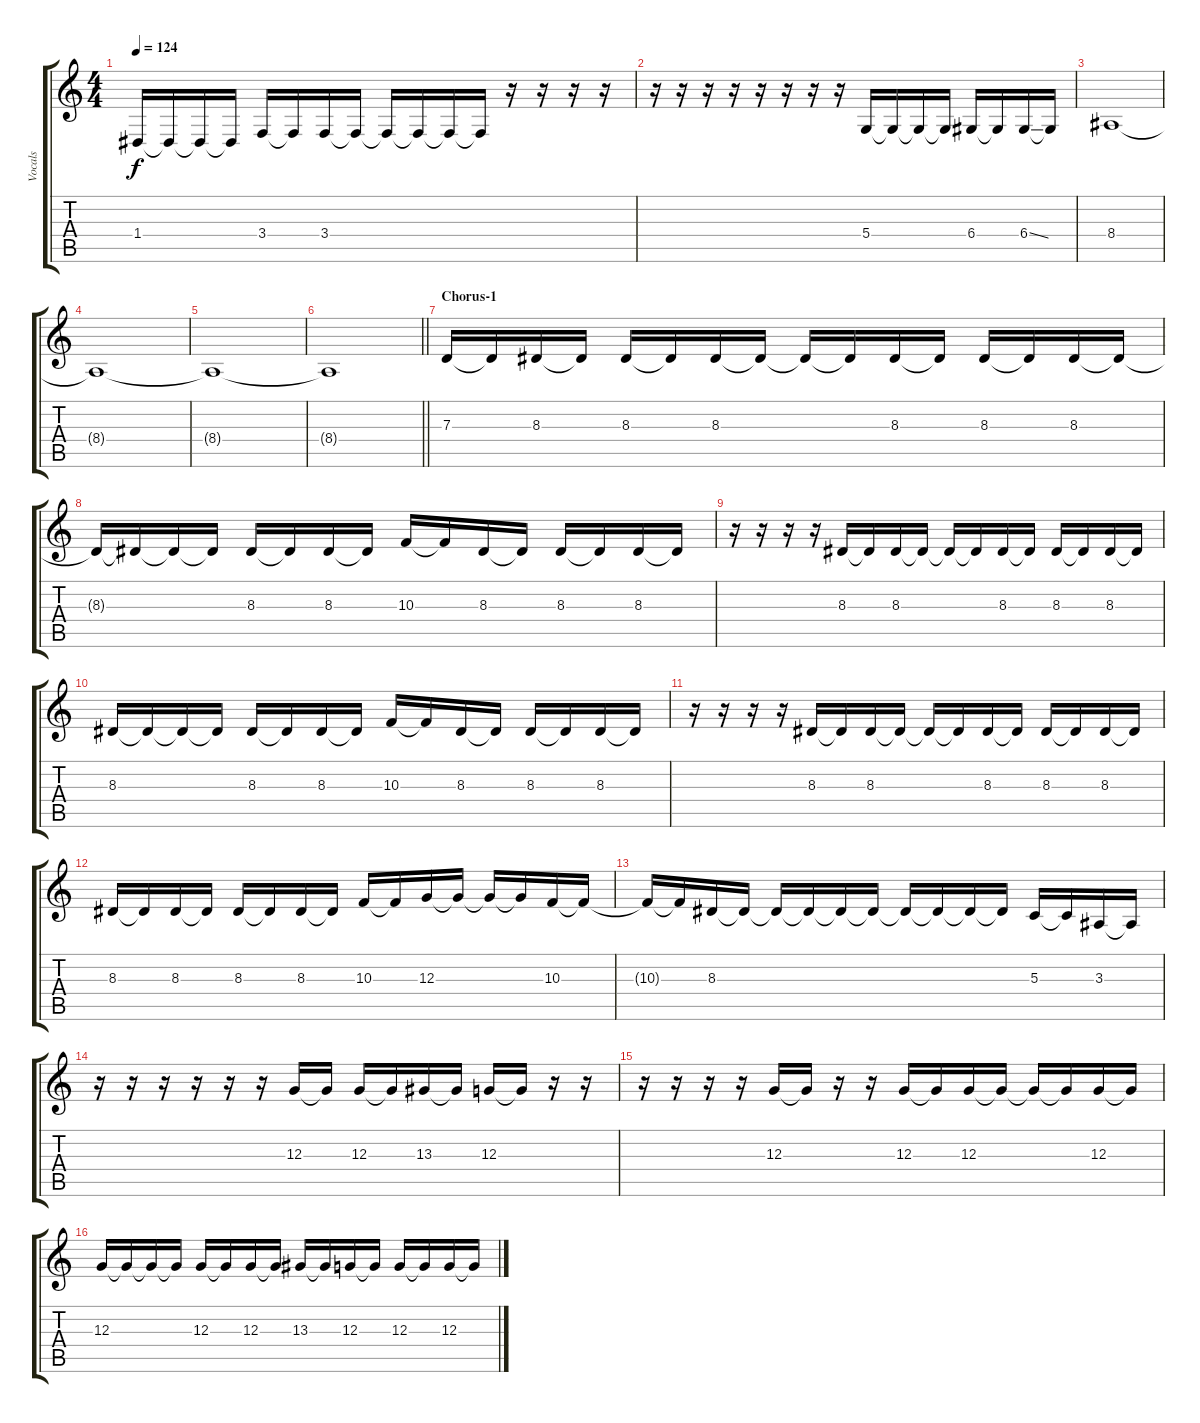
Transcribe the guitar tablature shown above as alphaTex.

\track ("Vocals" "Vocals") {instrument trumpet}
\staff {score tabs}
\tuning (E4 B3 G3 D3 A2 E2) {hide}
\ts (4 4)
\tempo 124
\clef g2
\ks c
1.4{t}.16{dy f} 1.4{t}.16 1.4{t}.16 1.4{t}.16 3.4.16 3.4{t}.16 3.4.16 3.4{t}.16 3.4{t}.16 3.4{t}.16 3.4{t}.16 3.4{t}.16 r.16 r.16 r.16 r.16 |
r.16 r.16 r.16 r.16 r.16 r.16 r.16 r.16 5.4.16 5.4{t}.16 5.4{t}.16 5.4{t}.16 6.4.16 6.4{t}.16 6.4{ss}.16 6.4{t}.16 |
8.4.1 |
8.4{t}.1 |
8.4{t}.1 |
\barLineRight lightlight
8.4{t}.1 |
\section ("" "Chorus-1")
7.3.16 7.3{t}.16 8.3.16 8.3{t}.16 8.3.16 8.3{t}.16 8.3.16 8.3{t}.16 8.3{t}.16 8.3{t}.16 8.3.16 8.3{t}.16 8.3.16 8.3{t}.16 8.3.16 8.3{t}.16 |
8.3{t}.16 8.3{t}.16 8.3{t}.16 8.3{t}.16 8.3.16 8.3{t}.16 8.3.16 8.3{t}.16 10.3.16 10.3{t}.16 8.3.16 8.3{t}.16 8.3.16 8.3{t}.16 8.3.16 8.3{t}.16 |
r.16 r.16 r.16 r.16 8.3.16 8.3{t}.16 8.3.16 8.3{t}.16 8.3{t}.16 8.3{t}.16 8.3.16 8.3{t}.16 8.3.16 8.3{t}.16 8.3.16 8.3{t}.16 |
8.3.16 8.3{t}.16 8.3{t}.16 8.3{t}.16 8.3.16 8.3{t}.16 8.3.16 8.3{t}.16 10.3.16 10.3{t}.16 8.3.16 8.3{t}.16 8.3.16 8.3{t}.16 8.3.16 8.3{t}.16 |
r.16 r.16 r.16 r.16 8.3.16 8.3{t}.16 8.3.16 8.3{t}.16 8.3{t}.16 8.3{t}.16 8.3.16 8.3{t}.16 8.3.16 8.3{t}.16 8.3.16 8.3{t}.16 |
8.3.16 8.3{t}.16 8.3.16 8.3{t}.16 8.3.16 8.3{t}.16 8.3.16 8.3{t}.16 10.3.16 10.3{t}.16 12.3.16 12.3{t}.16 12.3{t}.16 12.3{t}.16 10.3.16 10.3{t}.16 |
10.3{t}.16 10.3{t}.16 8.3.16 8.3{t}.16 8.3{t}.16 8.3{t}.16 8.3{t}.16 8.3{t}.16 8.3{t}.16 8.3{t}.16 8.3{t}.16 8.3{t}.16 5.3.16 5.3{t}.16 3.3.16 3.3{t}.16 |
r.16 r.16 r.16 r.16 r.16 r.16 12.3.16 12.3{t}.16 12.3.16 12.3{t}.16 13.3.16 13.3{t}.16 12.3.16 12.3{t}.16 r.16 r.16 |
r.16 r.16 r.16 r.16 12.3.16 12.3{t}.16 r.16 r.16 12.3.16 12.3{t}.16 12.3.16 12.3{t}.16 12.3{t}.16 12.3{t}.16 12.3.16 12.3{t}.16 |
12.3.16 12.3{t}.16 12.3{t}.16 12.3{t}.16 12.3.16 12.3{t}.16 12.3.16 12.3{t}.16 13.3.16 13.3{t}.16 12.3.16 12.3{t}.16 12.3.16 12.3{t}.16 12.3.16 12.3{t}.16
